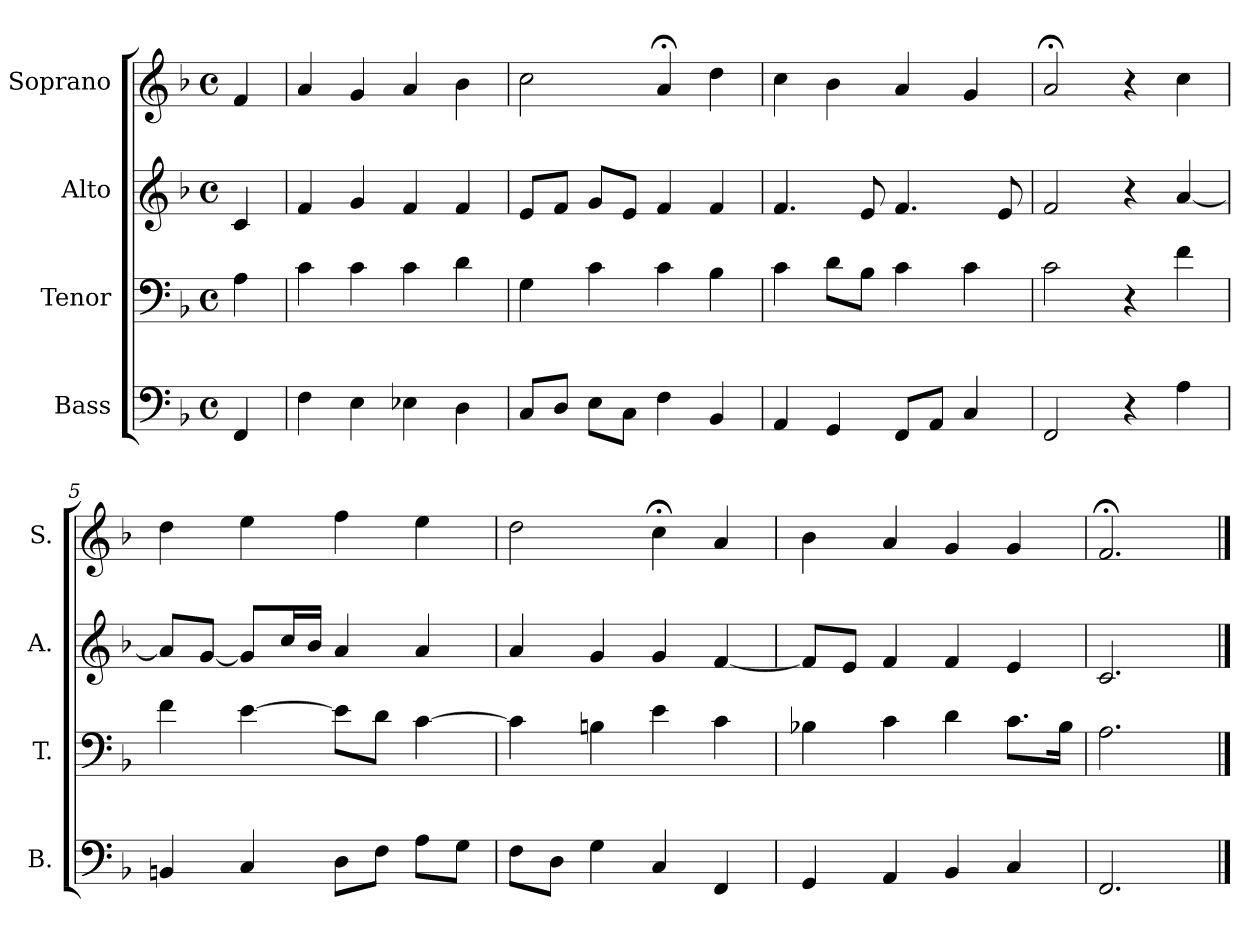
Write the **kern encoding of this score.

**kern	**kern	**kern	**kern
*part4	*part3	*part2	*part1
*staff4	*staff3	*staff2	*staff1
*I"Bass	*I"Tenor	*I"Alto	*I"Soprano
*I'B.	*I'T.	*I'A.	*I'S.
*clefF4	*clefF4	*clefG2	*clefG2
*k[b-]	*k[b-]	*k[b-]	*k[b-]
*F:	*F:	*F:	*F:
*M4/4	*M4/4	*M4/4	*M4/4
*met(c)	*met(c)	*met(c)	*met(c)
*MM90	*MM90	*MM90	*MM90
=	=	=	=
4FF/	4A\	4c/	4f/
=1	=1	=1	=1
4F\	4c\	4f/	4a/
4E\	4c\	4g/	4g/
4E-X\	4c\	4f/	4a/
4D\	4d\	4f/	4b-\
=2	=2	=2	=2
8C/L	4G\	8e/L	2cc\
8D/J	.	8f/J	.
8E\L	4c\	8g/L	.
8C\J	.	8e/J	.
4F\	4c\	4f/	4a;</
4BB-/	4B-\	4f/	4dd\
!!LO:LB:g=z
=3	=3	=3	=3
4AA/	4c\	4.f/	4cc\
4GG/	8d\L	.	4b-\
.	8B-\J	8e/	.
8FF/L	4c\	4.f/	4a/
8AA/J	.	.	.
4C/	4c\	.	4g/
.	.	8e/	.
=4	=4	=4	=4
2FF/	2c\	2f/	2a;</
4r	4r	4r	4r
4A\	4f\	[4a/	4cc\
=5	=5	=5	=5
4BBn/	4f\	8a/L]	4dd\
.	.	[8g/J	.
4C/	[4e\	8g/L]	4ee\
.	.	16cc/L	.
.	.	16b-/JJ	.
8D\L	8e\L]	4a/	4ff\
8F\J	8d\J	.	.
8A\L	[4c\	4a/	4ee\
8G\J	.	.	.
!!LO:LB:g=z
=6	=6	=6	=6
8F\L	4c\]	4a/	2dd\
8D\J	.	.	.
4G\	4Bn\	4g/	.
4C/	4e\	4g/	4cc;<\
4FF/	4c\	[4f/	4a/
=7	=7	=7	=7
4GG/	4B-X\	8f/L]	4b-\
.	.	8e/J	.
4AA/	4c\	4f/	4a/
4BB-/	4d\	4f/	4g/
4C/	8.c\L	4e/	4g/
.	16B-\Jk	.	.
=8	=8	=8	=8
2.FF/	2.A\	2.c/	2.f;</
==	==	==	==
*-	*-	*-	*-
